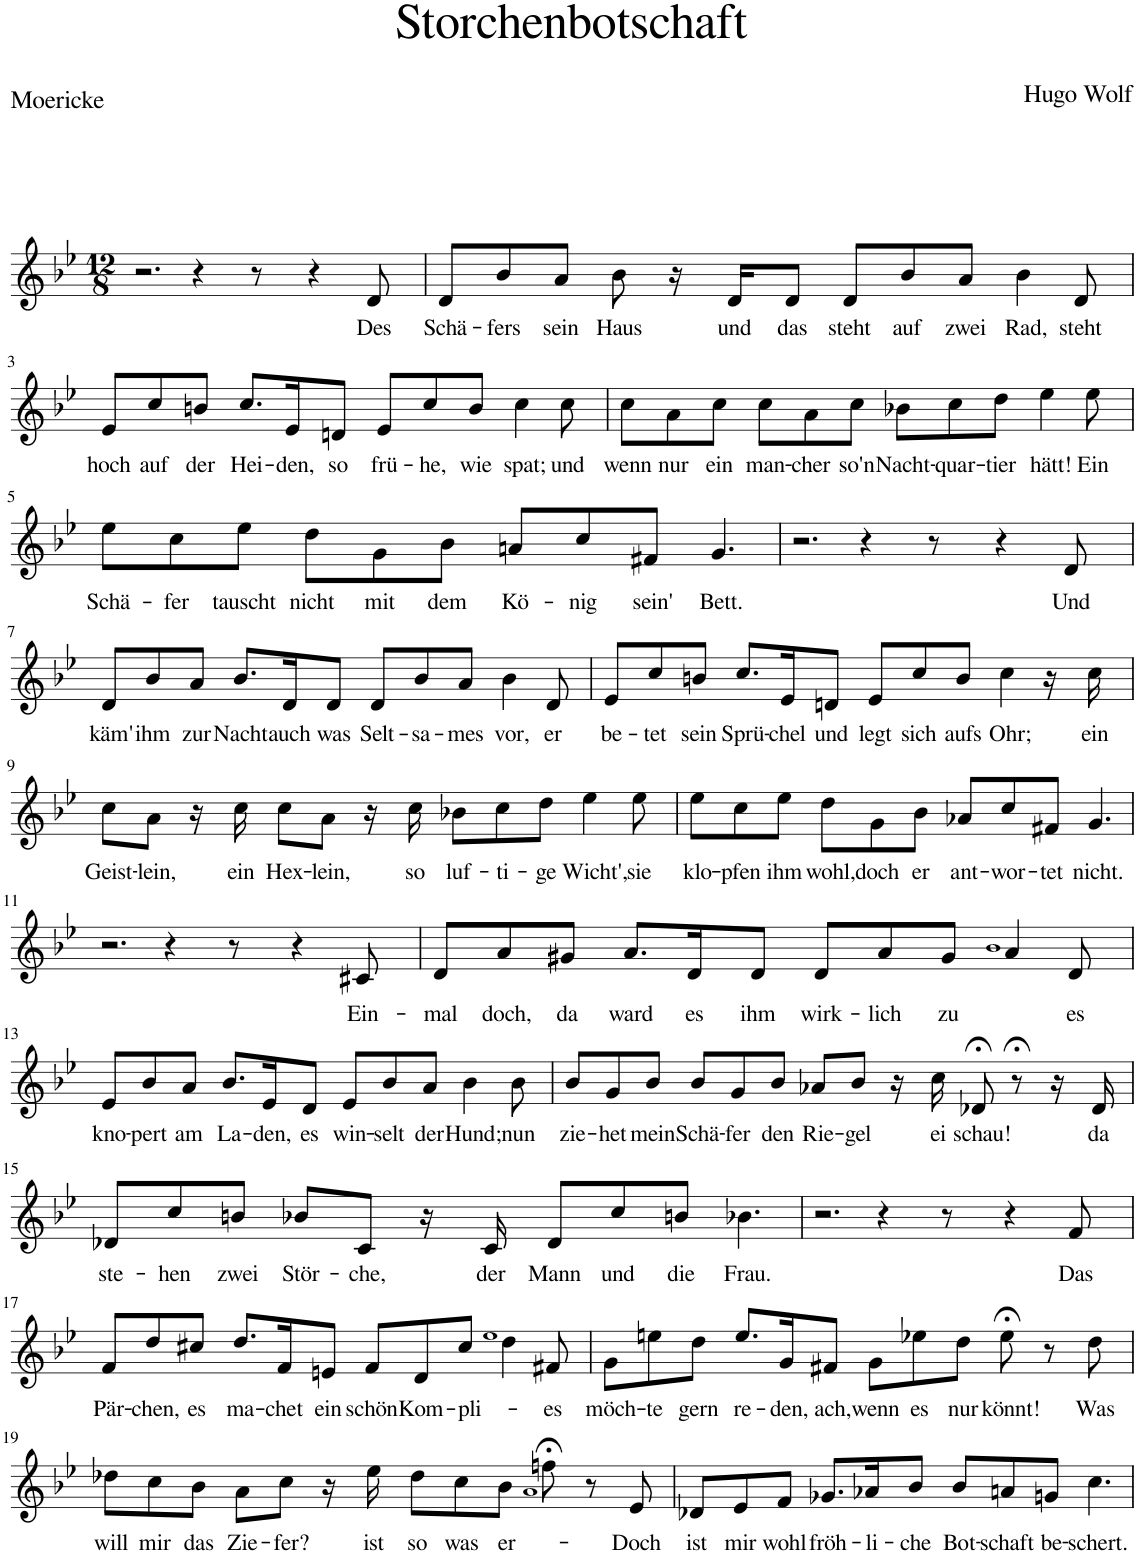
**kern	**text
*part1	*part1
*staff1	*staff1
*I"Piano	*
*I'Pno	*
*clefG2	*
*k[b-e-]	*
*M12/8	*
=1	=1
2.r	.
4r	.
8r	.
4r	.
!	!LO:LY:b
8d/	Des
=2	=2
!	!LO:LY:b
8d/L	Schä-
!	!LO:LY:b
8b-/	-fers
!	!LO:LY:b
8a/J	sein
!	!LO:LY:b
8b-\	Haus
16r	.
!	!LO:LY:b
16d/KL	und
!	!LO:LY:b
8d/J	das
!	!LO:LY:b
8d/L	steht
!	!LO:LY:b
8b-/	auf
!	!LO:LY:b
8a/J	zwei
!	!LO:LY:b
4b-\	Rad,
!	!LO:LY:b
8d/	steht
!!LO:LB:g=z
=3	=3
!	!LO:LY:b
8e-/L	hoch
!	!LO:LY:b
8cc/	auf
!	!LO:LY:b
8bn/J	der
!	!LO:LY:b
8.cc/L	Hei-
!	!LO:LY:b
16e-/K	-den,
!	!LO:LY:b
8dn/J	so
!	!LO:LY:b
8e-/L	frü-
!	!LO:LY:b
8cc/	-he,
!	!LO:LY:b
8b/J	wie
!	!LO:LY:b
4cc\	spat;
!	!LO:LY:b
8cc\	und
=4	=4
!	!LO:LY:b
8cc\L	wenn
!	!LO:LY:b
8a\	nur
!	!LO:LY:b
8cc\J	ein
!	!LO:LY:b
8cc\L	man-
!	!LO:LY:b
8a\	-cher
!	!LO:LY:b
8cc\J	so'n
!	!LO:LY:b
8b-X\L	Nacht-
!	!LO:LY:b
8cc\	-quar-
!	!LO:LY:b
8dd\J	-tier
!	!LO:LY:b
4ee-\	hätt!
!	!LO:LY:b
8ee-\	Ein
!!LO:LB:g=z
=5	=5
!	!LO:LY:b
8ee-\L	Schä-
!	!LO:LY:b
8cc\	-fer
!	!LO:LY:b
8ee-\J	tauscht
!	!LO:LY:b
8dd\L	nicht
!	!LO:LY:b
8g\	mit
!	!LO:LY:b
8b-\J	dem
!	!LO:LY:b
8an/L	Kö-
!	!LO:LY:b
8cc/	-nig
!	!LO:LY:b
8f#X/J	sein'
!	!LO:LY:b
4.g/	Bett.
=6	=6
2.r	.
4r	.
8r	.
4r	.
!	!LO:LY:b
8d/	Und
!!LO:LB:g=z
=7	=7
!	!LO:LY:b
8d/L	käm'
!	!LO:LY:b
8b-/	ihm
!	!LO:LY:b
8a/J	zur
!	!LO:LY:b
8.b-/L	Nacht
!	!LO:LY:b
16d/K	auch
!	!LO:LY:b
8d/J	was
!	!LO:LY:b
8d/L	Selt-
!	!LO:LY:b
8b-/	-sa-
!	!LO:LY:b
8a/J	-mes
!	!LO:LY:b
4b-\	vor,
!	!LO:LY:b
8d/	er
=8	=8
!	!LO:LY:b
8e-/L	be-
!	!LO:LY:b
8cc/	-tet
!	!LO:LY:b
8bn/J	sein
!	!LO:LY:b
8.cc/L	Sprü-
!	!LO:LY:b
16e-/K	-chel
!	!LO:LY:b
8dn/J	und
!	!LO:LY:b
8e-/L	legt
!	!LO:LY:b
8cc/	sich
!	!LO:LY:b
8b/J	aufs
!	!LO:LY:b
4cc\	Ohr;
16r	.
!	!LO:LY:b
16cc\	ein
!!LO:LB:g=z
=9	=9
!	!LO:LY:b
8cc\L	Geist-
!	!LO:LY:b
8a\J	-lein,
16r	.
!	!LO:LY:b
16cc\	ein
!	!LO:LY:b
8cc\L	Hex-
!	!LO:LY:b
8a\J	-lein,
16r	.
!	!LO:LY:b
16cc\	so
!	!LO:LY:b
8b-X\L	luf-
!	!LO:LY:b
8cc\	-ti-
!	!LO:LY:b
8dd\J	-ge
!	!LO:LY:b
4ee-\	Wicht',
!	!LO:LY:b
8ee-\	sie
=10	=10
!	!LO:LY:b
8ee-\L	klo-
!	!LO:LY:b
8cc\	-pfen
!	!LO:LY:b
8ee-\J	ihm
!	!LO:LY:b
8dd\L	wohl,
!	!LO:LY:b
8g\	doch
!	!LO:LY:b
8b-\J	er
!	!LO:LY:b
8a-X/L	ant-
!	!LO:LY:b
8cc/	-wor-
!	!LO:LY:b
8f#X/J	-tet
!	!LO:LY:b
4.g/	nicht.
!!LO:LB:g=z
=11	=11
2.r	.
4r	.
8r	.
4r	.
!	!LO:LY:b
8c#X/	Ein-
=12	=12
!	!LO:LY:b
8d/L	-mal
!	!LO:LY:b
8a/	doch,
!	!LO:LY:b
8g#X/J	da
!	!LO:LY:b
8.a/L	ward
!	!LO:LY:b
16d/K	es
!	!LO:LY:b
8d/J	ihm
!	!LO:LY:b
8d/L	wirk-
!	!LO:LY:b
8a/	-lich
!	!LO:LY:b
8g#/J	zu
1qb-	.
4a/	.
!	!LO:LY:b
8d/	es
!!LO:LB:g=z
=13	=13
!	!LO:LY:b
8e-/L	kno-
!	!LO:LY:b
8b-/	-pert
!	!LO:LY:b
8a/J	am
!	!LO:LY:b
8.b-/L	La-
!	!LO:LY:b
16e-/K	-den,
!	!LO:LY:b
8d/J	es
!	!LO:LY:b
8e-/L	win-
!	!LO:LY:b
8b-/	-selt
!	!LO:LY:b
8a/J	der
!	!LO:LY:b
4b-\	Hund;
!	!LO:LY:b
8b-\	nun
=14	=14
!	!LO:LY:b
8b-/L	zie-
!	!LO:LY:b
8g/	-het
!	!LO:LY:b
8b-/J	mein
!	!LO:LY:b
8b-/L	Schä-
!	!LO:LY:b
8g/	-fer
!	!LO:LY:b
8b-/J	den
!	!LO:LY:b
8a-X/L	Rie-
!	!LO:LY:b
8b-/J	-gel
16r	.
!	!LO:LY:b
16cc\	ei
!	!LO:LY:b
8d-X;</	schau!
8r;<	.
16r	.
!	!LO:LY:b
16d-/	da
!!LO:LB:g=z
=15	=15
!	!LO:LY:b
8d-X/L	ste-
!	!LO:LY:b
8cc/	-hen
!	!LO:LY:b
8bn/J	zwei
!	!LO:LY:b
8b-X/L	Stör-
!	!LO:LY:b
8c/J	-che,
16r	.
!	!LO:LY:b
16c/	der
!	!LO:LY:b
8d-/L	Mann
!	!LO:LY:b
8cc/	und
!	!LO:LY:b
8bn/J	die
!	!LO:LY:b
4.b-X\	Frau.
=16	=16
2.r	.
4r	.
8r	.
4r	.
!	!LO:LY:b
8f/	Das
!!LO:LB:g=z
=17	=17
!	!LO:LY:b
8f/L	Pär-
!	!LO:LY:b
8dd/	-chen,
!	!LO:LY:b
8cc#X/J	es
!	!LO:LY:b
8.dd/L	ma-
!	!LO:LY:b
16f/K	-chet
!	!LO:LY:b
8en/J	ein
!	!LO:LY:b
8f/L	schön
!	!LO:LY:b
8d/	Kom-
!	!LO:LY:b
8cc#/J	-pli-
1qee-	.
4dd\	.
!	!LO:LY:b
8f#X/	es
=18	=18
!	!LO:LY:b
8g\L	möch-
!	!LO:LY:b
8een\	-te
!	!LO:LY:b
8dd\J	gern
!	!LO:LY:b
8.ee/L	re-
!	!LO:LY:b
16g/K	-den,
!	!LO:LY:b
8f#X/J	ach,
!	!LO:LY:b
8g\L	wenn
!	!LO:LY:b
8ee-X\	es
!	!LO:LY:b
8dd\J	nur
!	!LO:LY:b
8ee-;<\	könnt!
8r	.
!	!LO:LY:b
8dd\	Was
!!LO:LB:g=z
=19	=19
!	!LO:LY:b
8dd-X\L	will
!	!LO:LY:b
8cc\	mir
!	!LO:LY:b
8b-\J	das
!	!LO:LY:b
8a\L	Zie-
!	!LO:LY:b
8cc\J	-fer?
16r	.
!	!LO:LY:b
16ee-\	ist
!	!LO:LY:b
8dd-\L	so
!	!LO:LY:b
8cc\	was
!	!LO:LY:b
8b-\J	er-
1qa	.
8ffn;<\	.
8r	.
!	!LO:LY:b
8e-/	Doch
=20	=20
!	!LO:LY:b
8d-X/L	ist
!	!LO:LY:b
8e-/	mir
!	!LO:LY:b
8f/J	wohl
!	!LO:LY:b
8.g-X/L	fröh-
!	!LO:LY:b
16a-X/K	-li-
!	!LO:LY:b
8b-/J	-che
!	!LO:LY:b
8b-/L	Bot-
!	!LO:LY:b
8an/	-schaft
!	!LO:LY:b
8gn/J	be-
!	!LO:LY:b
4.cc\	-schert.
=	=
*-	*-
